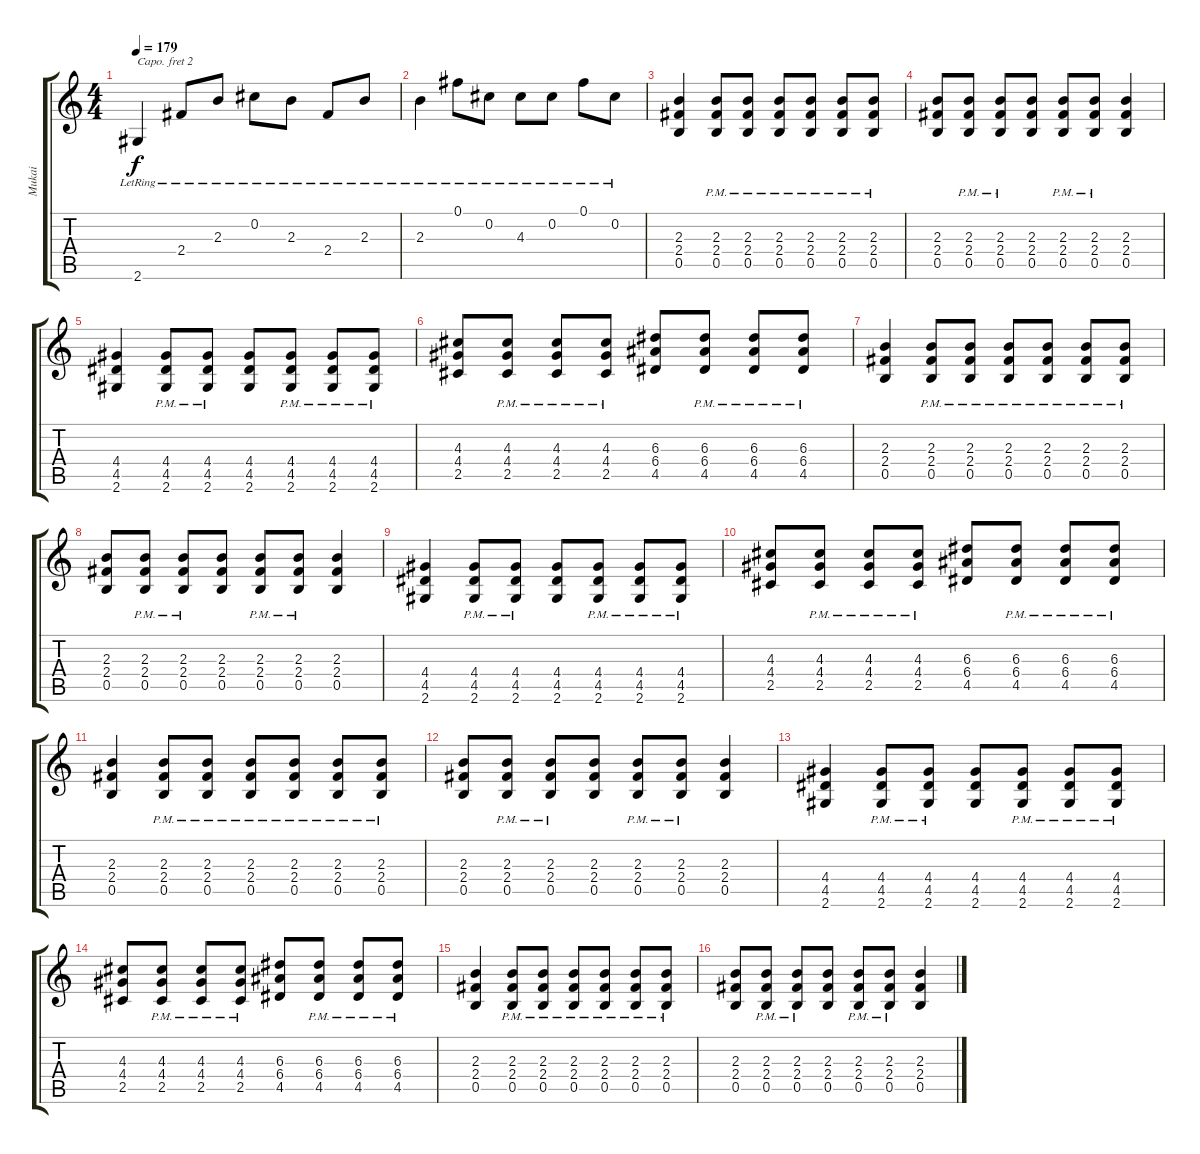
\track ("Mukai" "Mukai") {instrument overdrivenguitar}
\staff {score tabs}
\capo 2
\tuning (E4 B3 G3 D3 A2 E2) {hide}
\ts (4 4)
\tempo 179
\clef g2
\ks c
2.6{lr}.4{dy f} 2.4{lr}.8 2.3{lr}.8 0.2{lr}.8 2.3{lr}.8 2.4{lr}.8 2.3{lr}.8 |
2.3{lr}.4 0.1{lr}.8 0.2{lr}.8 4.3{lr}.8 0.2{lr}.8 0.1{lr}.8 0.2{lr}.8 |
(2.3 2.4 0.5).4{volume 12 instrument overdrivenguitar} (2.3{pm} 2.4{pm} 0.5{pm}).8 (2.3{pm} 2.4{pm} 0.5{pm}).8 (2.3{pm} 2.4{pm} 0.5{pm}).8 (2.3{pm} 2.4{pm} 0.5{pm}).8 (2.3{pm} 2.4{pm} 0.5{pm}).8 (2.3{pm} 2.4{pm} 0.5{pm}).8 |
(2.3 2.4 0.5).8 (2.3{pm} 2.4{pm} 0.5{pm}).8 (2.3{pm} 2.4{pm} 0.5{pm}).8 (2.3 2.4 0.5).8 (2.3{pm} 2.4{pm} 0.5{pm}).8 (2.3{pm} 2.4{pm} 0.5{pm}).8 (2.3 2.4 0.5).4 |
(4.4 4.5 2.6).4 (4.4{pm} 4.5{pm} 2.6{pm}).8 (4.4{pm} 4.5{pm} 2.6{pm}).8 (4.4 4.5 2.6).8 (4.4{pm} 4.5{pm} 2.6{pm}).8 (4.4{pm} 4.5{pm} 2.6{pm}).8 (4.4{pm} 4.5{pm} 2.6{pm}).8 |
(4.3 4.4 2.5).8 (4.3{pm} 4.4{pm} 2.5{pm}).8 (4.3{pm} 4.4{pm} 2.5{pm}).8 (4.3{pm} 4.4{pm} 2.5{pm}).8 (6.3 6.4 4.5).8 (6.3{pm} 6.4{pm} 4.5{pm}).8 (6.3{pm} 6.4{pm} 4.5{pm}).8 (6.3{pm} 6.4{pm} 4.5{pm}).8 |
(2.3 2.4 0.5).4 (2.3{pm} 2.4{pm} 0.5{pm}).8 (2.3{pm} 2.4{pm} 0.5{pm}).8 (2.3{pm} 2.4{pm} 0.5{pm}).8 (2.3{pm} 2.4{pm} 0.5{pm}).8 (2.3{pm} 2.4{pm} 0.5{pm}).8 (2.3{pm} 2.4{pm} 0.5{pm}).8 |
(2.3 2.4 0.5).8 (2.3{pm} 2.4{pm} 0.5{pm}).8 (2.3{pm} 2.4{pm} 0.5{pm}).8 (2.3 2.4 0.5).8 (2.3{pm} 2.4{pm} 0.5{pm}).8 (2.3{pm} 2.4{pm} 0.5{pm}).8 (2.3 2.4 0.5).4 |
(4.4 4.5 2.6).4 (4.4{pm} 4.5{pm} 2.6{pm}).8 (4.4{pm} 4.5{pm} 2.6{pm}).8 (4.4 4.5 2.6).8 (4.4{pm} 4.5{pm} 2.6{pm}).8 (4.4{pm} 4.5{pm} 2.6{pm}).8 (4.4{pm} 4.5{pm} 2.6{pm}).8 |
(4.3 4.4 2.5).8 (4.3{pm} 4.4{pm} 2.5{pm}).8 (4.3{pm} 4.4{pm} 2.5{pm}).8 (4.3{pm} 4.4{pm} 2.5{pm}).8 (6.3 6.4 4.5).8 (6.3{pm} 6.4{pm} 4.5{pm}).8 (6.3{pm} 6.4{pm} 4.5{pm}).8 (6.3{pm} 6.4{pm} 4.5{pm}).8 |
(2.3 2.4 0.5).4 (2.3{pm} 2.4{pm} 0.5{pm}).8 (2.3{pm} 2.4{pm} 0.5{pm}).8 (2.3{pm} 2.4{pm} 0.5{pm}).8 (2.3{pm} 2.4{pm} 0.5{pm}).8 (2.3{pm} 2.4{pm} 0.5{pm}).8 (2.3{pm} 2.4{pm} 0.5{pm}).8 |
(2.3 2.4 0.5).8 (2.3{pm} 2.4{pm} 0.5{pm}).8 (2.3{pm} 2.4{pm} 0.5{pm}).8 (2.3 2.4 0.5).8 (2.3{pm} 2.4{pm} 0.5{pm}).8 (2.3{pm} 2.4{pm} 0.5{pm}).8 (2.3 2.4 0.5).4 |
(4.4 4.5 2.6).4 (4.4{pm} 4.5{pm} 2.6{pm}).8 (4.4{pm} 4.5{pm} 2.6{pm}).8 (4.4 4.5 2.6).8 (4.4{pm} 4.5{pm} 2.6{pm}).8 (4.4{pm} 4.5{pm} 2.6{pm}).8 (4.4{pm} 4.5{pm} 2.6{pm}).8 |
(4.3 4.4 2.5).8 (4.3{pm} 4.4{pm} 2.5{pm}).8 (4.3{pm} 4.4{pm} 2.5{pm}).8 (4.3{pm} 4.4{pm} 2.5{pm}).8 (6.3 6.4 4.5).8 (6.3{pm} 6.4{pm} 4.5{pm}).8 (6.3{pm} 6.4{pm} 4.5{pm}).8 (6.3{pm} 6.4{pm} 4.5{pm}).8 |
(2.3 2.4 0.5).4 (2.3{pm} 2.4{pm} 0.5{pm}).8 (2.3{pm} 2.4{pm} 0.5{pm}).8 (2.3{pm} 2.4{pm} 0.5{pm}).8 (2.3{pm} 2.4{pm} 0.5{pm}).8 (2.3{pm} 2.4{pm} 0.5{pm}).8 (2.3{pm} 2.4{pm} 0.5{pm}).8 |
(2.3 2.4 0.5).8 (2.3{pm} 2.4{pm} 0.5{pm}).8 (2.3{pm} 2.4{pm} 0.5{pm}).8 (2.3 2.4 0.5).8 (2.3{pm} 2.4{pm} 0.5{pm}).8 (2.3{pm} 2.4{pm} 0.5{pm}).8 (2.3 2.4 0.5).4
